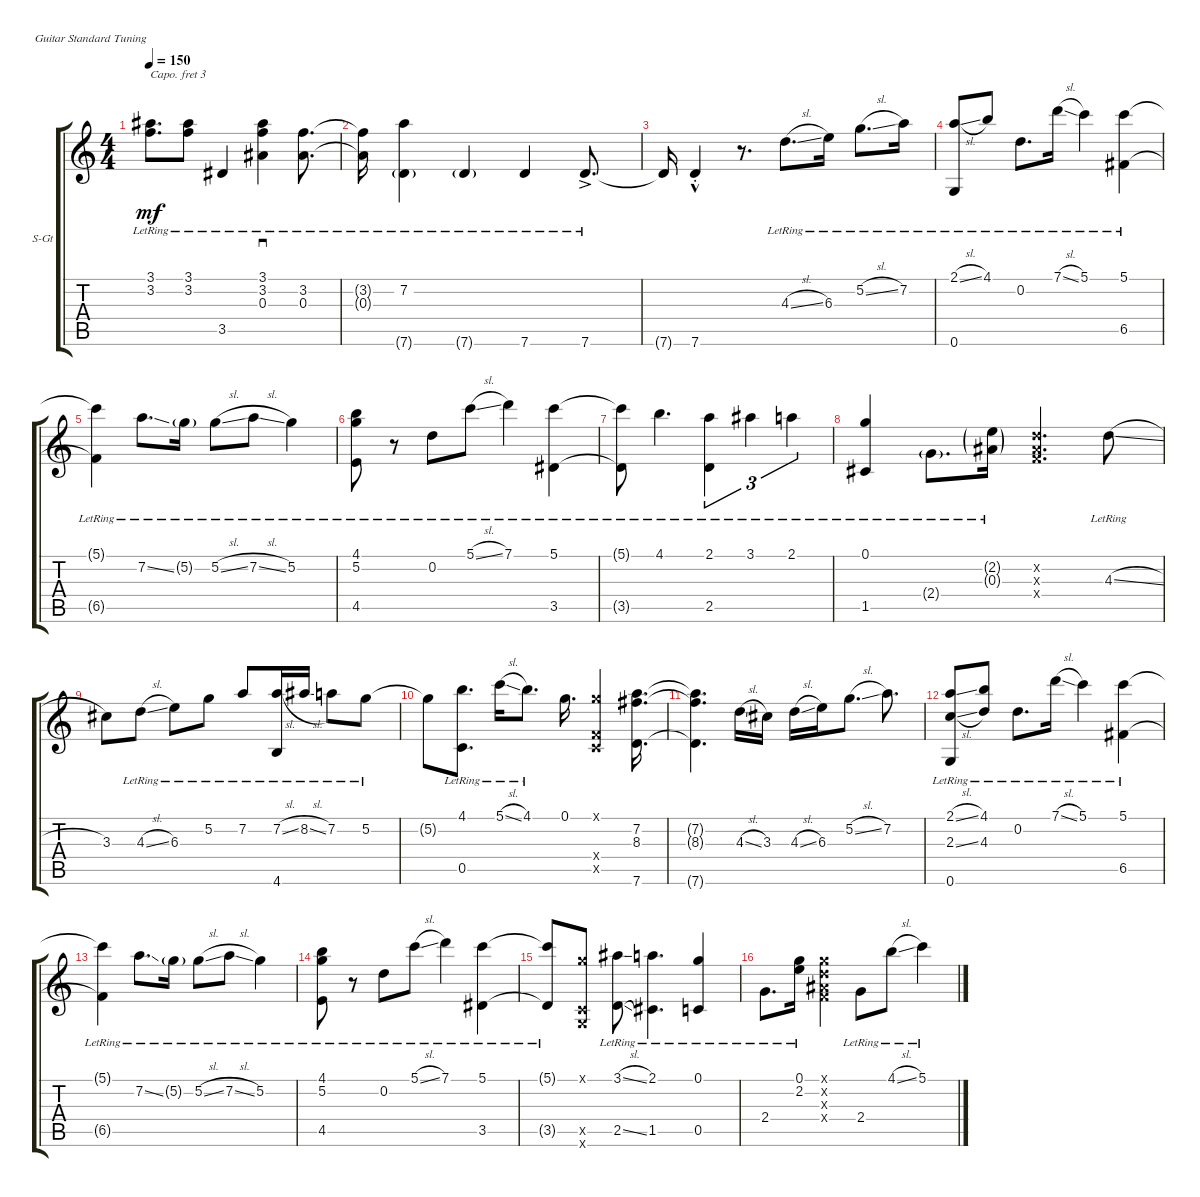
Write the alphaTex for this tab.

\defaultSystemsLayout 4
\bracketExtendMode groupsimilarinstruments
\firstSystemTrackNameOrientation horizontal
\otherSystemsTrackNameOrientation horizontal
\track ("Steel Guitar" "S-Gt") {instrument acousticguitarsteel}
\staff {score tabs}
\capo 3
\tuning (E4 B3 G3 D3 A2 E2)
\ts (4 4)
\tempo 150
\clef g2
\ks c
(3.1{lr t} 3.2{lr t}).8{d dy mf} (3.2{lr} 3.1{lr}).8 3.5{lr}.4 (3.1{lr} 3.2{lr} 0.3{lr}).4{sd} (0.3{lr} 3.2{lr}).8{d} |
(3.2{lr t} 0.3{lr t}).16 (7.6{g lr} 7.2{lr}).4 7.6{g lr}.4 7.6{lr}.4 7.6{ac lr}.8{d} |
7.6{t}.16 7.6{hac st}.4 r.8{d} 4.3{sl lr}.8{d} 6.3{lr}.16 5.2{sl lr}.8{d} 7.2{lr}.16 |
(2.1{sl lr} 0.6{lr}).8 4.1{lr}.8 0.2{lr}.8{d} 7.1{sl lr}.16 5.1{lr}.4 (5.1{lr} 6.5{lr}).4 |
(5.1{lr t} 6.5{lr t}).4 7.2{ss lr}.8{d} 5.2{g lr}.16 5.2{sl lr}.8 7.2{sl lr}.8 5.2{lr}.4 |
(4.1{lr} 5.2{lr} 4.5{lr}).8 r.8 0.2{lr}.8 5.1{sl lr}.8 7.1{lr}.4 (5.1{lr} 3.5{lr}).4 |
(5.1{lr t} 3.5{lr t}).8 4.1{lr}.4{d} (2.1{lr} 2.5{lr}).4{tu (3 2)} 3.1{lr}.4{tu (3 2)} 2.1{lr}.4{tu (3 2)} |
(0.1{lr} 1.5{lr}).4 2.4{g lr}.8{d} (2.2{g lr} 0.3{g lr}).16 (0.2{x} 0.3{x} 0.4{x}).4{d} 4.3{sl lr}.8 |
3.3.8 4.3{sl lr}.8 6.3{lr}.8 5.2{lr}.8 7.2{lr}.8 (4.6{lr} 7.2{sl lr}).16 8.2{sl lr}.16 7.2{lr}.8 5.2{lr}.8 |
5.2{t}.8 (4.1{lr} 0.5{lr}).8{d} 5.1{sl lr}.16 4.1{lr}.8{d} 0.1.16{d} (0.1{x} 0.4{x} 0.5{x}).4 (7.2 8.3 7.6).16{d} |
(7.2{t} 8.3{t} 7.6{t}).4{d} 4.3{sl}.16 3.3.16 4.3{sl}.16 6.3.16 5.2{sl}.8{d} 7.2.8{d} |
(2.1{sl lr} 0.6{lr} 2.3{sl}).8 (4.1{lr} 4.3).8 0.2{lr}.8{d} 7.1{sl lr}.16 5.1{lr}.4 (5.1{lr} 6.5{lr}).4 |
(5.1{lr t} 6.5{lr t}).4 7.2{ss lr}.8{d} 5.2{g lr}.16 5.2{sl lr}.8 7.2{sl lr}.8 5.2{lr}.4 |
(4.1{lr} 5.2{lr} 4.5{lr}).8 r.8 0.2{lr}.8 5.1{sl lr}.8 7.1{lr}.4 (5.1{lr} 3.5{lr}).4 |
(5.1{lr t} 3.5{lr t}).8 (0.6{x} 0.1{x} 0.5{x}).8 (3.1{sl lr} 2.5{sl lr}).8 (2.1{lr} 1.5{lr}).4{d} (0.1{lr} 0.5{lr}).4 |
2.4{lr}.8{d} (2.2{lr} 0.1{lr}).16 (0.1{x} 0.2{x} 0.3{x} 0.4{x}).4 2.4{lr}.8 4.1{sl lr}.8 5.1{lr}.4
